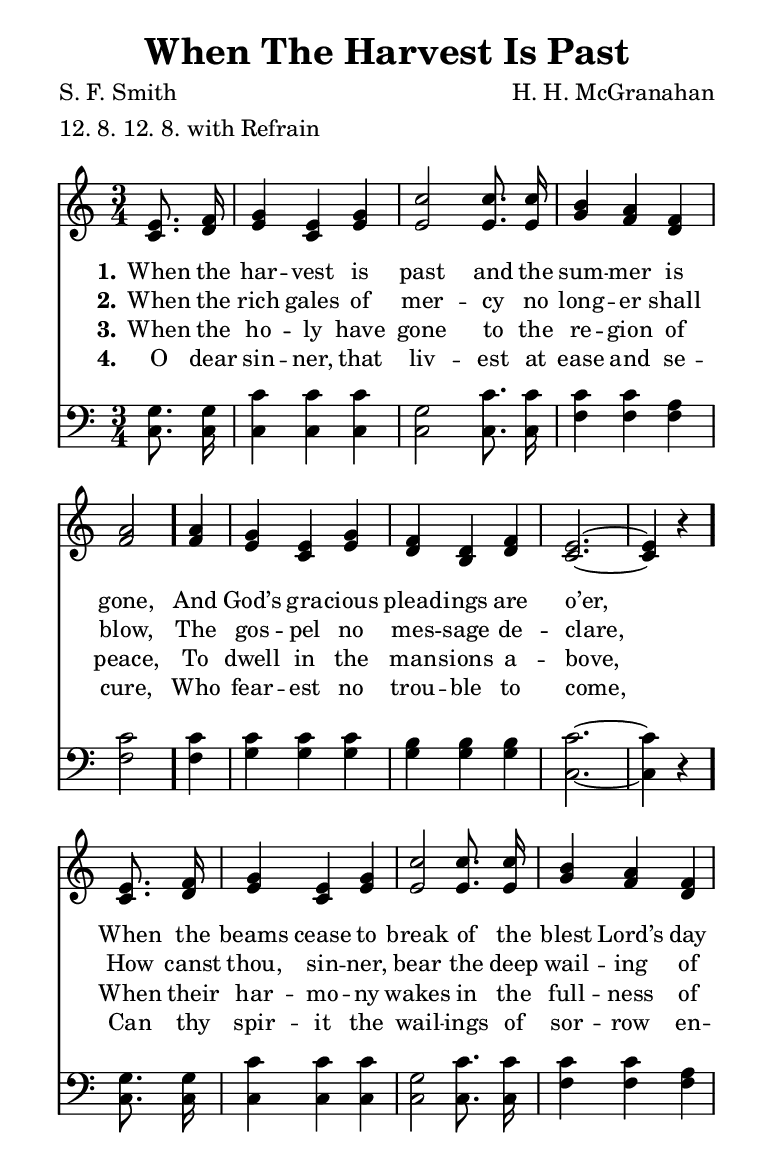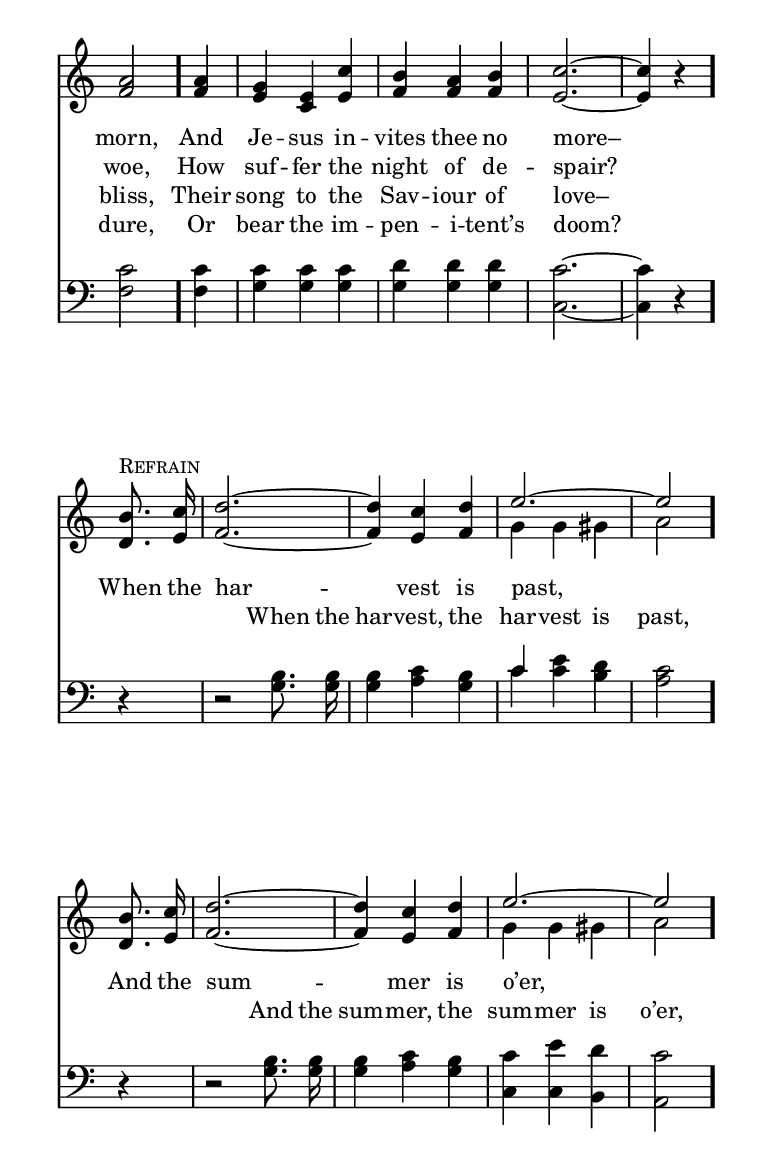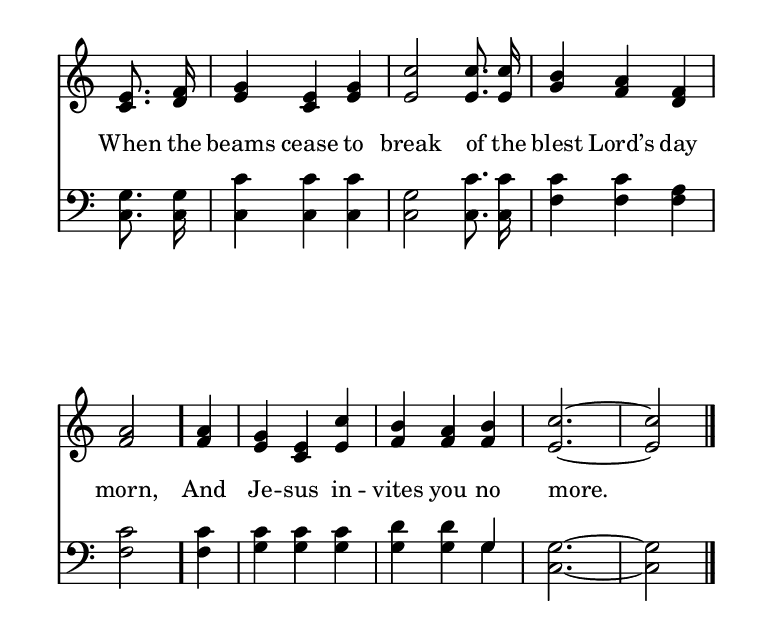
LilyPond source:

\include "common/global.ily"
\paper {
  \include "common/paper.ily"
  ragged-last-bottom = ##t
  page-count = #(cond (is-eogsized 2) (#t #f))
  system-count = #(cond (is-eogsized 7) (#t #f))
}

\header{
  %gospel
  hymnnumber = "136"
  title = "When The Harvest Is Past"
  tunename = ""
  meter = "12. 8. 12. 8. with Refrain"
  poet = "S. F. Smith"
  composer = "H. H. McGranahan"
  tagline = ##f
}

patternA = { e8. f16 | g4 e g | c2 c8. c16 | b4 a f | a2 }
patternB = { a4 | g e g | f d f | e2. ~ | e4 c }

global = {
  \include "common/overrides.ily"
  \override Staff.TimeSignature.style = #'numbered
  \time 3/4
  \override Score.MetronomeMark.transparent = ##t % hide all fermata changes too
  \tempo 4=110
  \key c \major
  \partial 4
  \autoBeamOff
}

notesSoprano = {
\global
\relative c' {

  e8. f16 | g4 e g | c2 c8. c16 | b4 a f | a2 \eogbreak
  a4 | g e g | f d f | e2. ~ | e4 r \eogbreak
  e8. f16 | g4 e g | c2 c8. c16 | b4 a f | a2 \eogbreak
  a4 | g e c' | b a b | c2. ~ | c4 r \eogbreak

  << s^\markup { \small \caps "Refrain" }
  { b8. c16 | d2. ~ | d4 c d | e2. ~ | e2 } >>
  b8. c16 | d2. ~ | d4 c d | e2. ~ | e2
  e,8. f16 | g4 e g | c2 c8. c16 | b4 a f | a2
  a4 | g e c' | b a b | c2. ~ | c2

  \bar "|."

}
}

notesAlto = {
\global
\relative e' {

  \changePitch \patternA { c d | e c e | e e e | g f d | f }
  \changePitch \patternB { f | e c e | d b d | c | c r }
  \changePitch \patternA { c d | e c e | e e e | g f d | f }
  \changePitch \patternB { f | e c e | f f f | e | e r }

  d8.  e16 | f2. ~ | f4 e f | g g gis | a2
  d,8. e16 | f2. ~ | f4 e f | g g gis | a2
  \changePitch \patternA { c, d | e c e | e e e | g f d | f }
  f4 | e c e | f f f | e2. ~ | e2

}
}

notesTenor = {
\global
\relative a {

  \changePitch \patternA { g g | c c c | g c c | c c a | c }
  \changePitch \patternB { c | c c c | b b b | c | c r }
  \changePitch \patternA { g g | c c c | g c c | c c a | c }
  \changePitch \patternB { c | c c c | d d d | c | c r }

  r4 | r2 b8. b16 | b4 c b | c e d | c2
  r4 | r2 b8. b16 | b4 c b | c e d | c2
  \changePitch \patternA { g g | c c c | g c c | c c a | c }
  c4 | c c c | d d g, | g2. ~ | g2

}
}

notesBass = {
\global
\relative f {

  \changePitch \patternA { c c | c c c | c c c | f f f | f }
  \changePitch \patternB { f | g g g | g g g | c, | c r }
  \changePitch \patternA { c c | c c c | c c c | f f f | f }
  \changePitch \patternB { f | g g g | g g g | c, | c r }

  r4 | r2 g'8. g16 | g4 a g | c c b | a2
  r4 | r2 g8. g16 | g4 a g | c, c b | a2
  \changePitch \patternA { c c | c c c | c c c | f f f | f }
  f4 | g g g | g g g | c,2. ~ | c2

}
}

Refrain = \lyricmode {

When the har -- vest is past, \bar "."
And the sum -- mer is o’er, \bar "."
When the beams cease to break of the blest Lord’s day morn, \bar "."
And Je -- sus in -- vites you no more. % "you" in refrain vs. "thee" in verses

}

wordsA = \lyricmode {
\set stanza = "1."

When the har -- vest is past and the sum -- mer is gone, \bar "."
And God’s gra -- cious plead -- ings are o’er, \bar "."
When the beams cease to break of the blest Lord’s day morn, \bar "."
And Je -- sus in -- vites thee no more– \bar "."

}

wordsB = \lyricmode {
\set stanza = "2."

When the rich gales of mer -- cy no long -- er shall blow,
The gos -- pel no mes -- sage de -- clare,
How canst thou, sin -- ner, bear the deep wail -- ing of woe,
How suf -- fer the night of de -- spair?

\Refrain

}

wordsC = \lyricmode {
\set stanza = "3."

When the ho -- ly have gone to the re -- gion of peace,
To dwell in the man -- sions a -- bove,
When their har -- mo -- ny wakes in the full -- ness of bliss,
Their song to the Sav -- iour of love–

}

wordsD = \lyricmode {
\set stanza = "4."

O dear sin -- ner, that liv -- est at ease and se -- cure,
Who fear -- est no trou -- ble to come,
Can thy spir -- it the wail -- ings of sor -- row en -- dure,
Or bear the im -- pen -- i -- tent’s doom?

}

underWords = \lyricmode {

{ \repeat unfold 40 { \skip 4 } }
When the har -- vest, the har -- vest is past,
And the sum -- mer, the sum -- mer is o’er,

}

\score {
  \context ChoirStaff <<
    \context Staff = upper <<
      \set Staff.autoBeaming = ##f
      \set ChoirStaff.systemStartDelimiter = #'SystemStartBar
      \set ChoirStaff.printPartCombineTexts = ##f
      \partcombine #'(2 . 9) \notesSoprano \notesAlto
      \context NullVoice = sopranos { \voiceOne << \notesSoprano >> }
      \context NullVoice = altos { \voiceTwo << \notesAlto >> }
      \context Lyrics = one   \lyricsto sopranos \wordsA
      \context Lyrics = two   \lyricsto sopranos \wordsB
      \context Lyrics = three \lyricsto sopranos \wordsC
      \context Lyrics = four  \lyricsto sopranos \wordsD
    >>
    \context Staff = men <<
      \set Staff.autoBeaming = ##f
      \clef bass
      \set ChoirStaff.printPartCombineTexts = ##f
      \partcombine #'(2 . 9) \notesTenor \notesBass
      \context NullVoice = tenors { \voiceOne << \notesTenor >> }
      \context NullVoice = basses { \voiceTwo << \notesBass >> }
    >>
    \context Lyrics = three \lyricsto tenors \underWords
  >>
  \layout {
    \include "common/layout.ily"
  }
  \midi{
    \include "common/midi.ily"
  }
}

\version "2.19.49"  % necessary for upgrading to future LilyPond versions.

% vi:set et ts=2 sw=2 ai nocindent syntax=lilypond:
